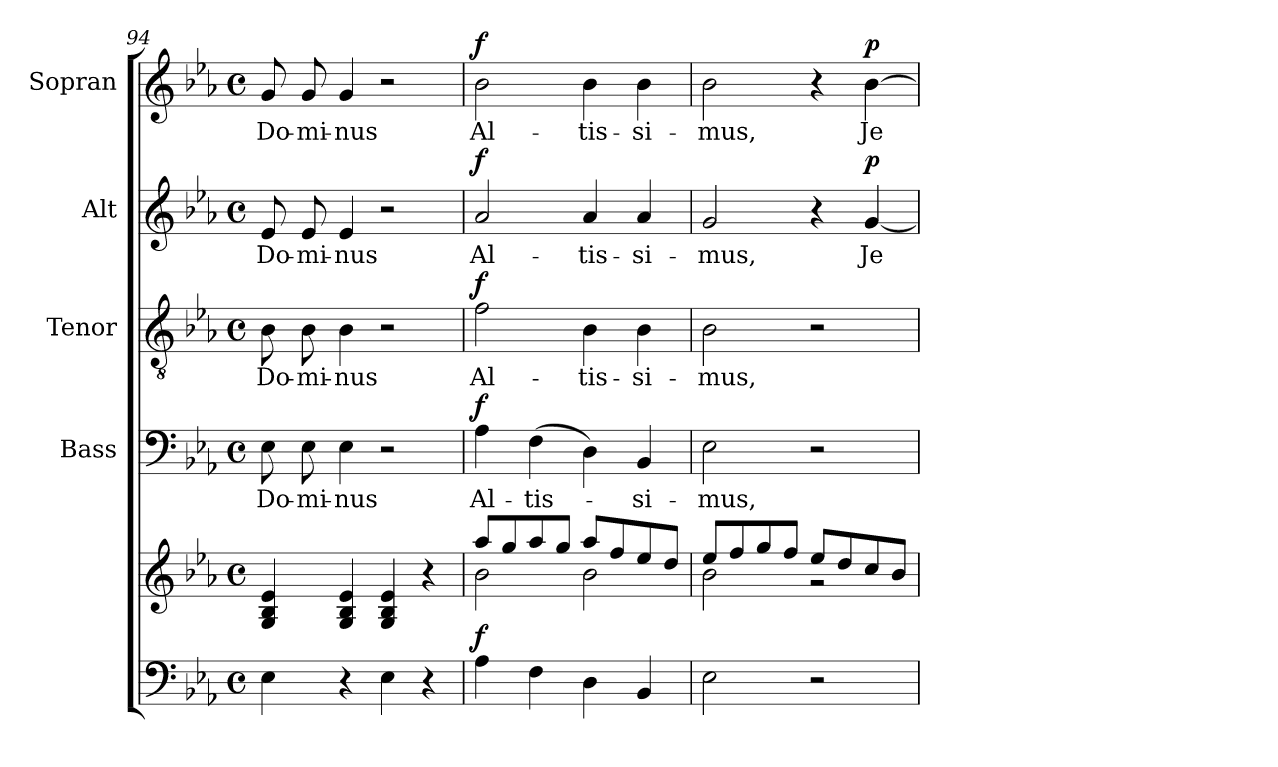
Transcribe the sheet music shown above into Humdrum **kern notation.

**kern	**kern	**dynam	**kern	**text	**dynam	**kern	**text	**dynam	**kern	**text	**dynam	**kern	**text	**dynam
*part5	*part5	*part5	*part4	*part4	*part4	*part3	*part3	*part3	*part2	*part2	*part2	*part1	*part1	*part1
*staff6	*staff5	*staff5/6	*staff4	*staff4	*staff4	*staff3	*staff3	*staff3	*staff2	*staff2	*staff2	*staff1	*staff1	*staff1
*	*	*	*I"Bass	*	*	*I"Tenor	*	*	*I"Alt	*	*	*I"Sopran	*	*
*	*	*	*I'B.	*	*	*I'T.	*	*	*I'A.	*	*	*I'S.	*	*
*clefF4	*clefG2	*	*clefF4	*	*	*clefGv2	*	*	*clefG2	*	*	*clefG2	*	*
*k[b-e-a-]	*k[b-e-a-]	*	*k[b-e-a-]	*	*	*k[b-e-a-]	*	*	*k[b-e-a-]	*	*	*k[b-e-a-]	*	*
*E-:	*E-:	*	*E-:	*	*	*E-:	*	*	*E-:	*	*	*E-:	*	*
*M4/4	*M4/4	*	*M4/4	*	*	*M4/4	*	*	*M4/4	*	*	*M4/4	*	*
*met(c)	*met(c)	*	*met(c)	*	*	*met(c)	*	*	*met(c)	*	*	*met(c)	*	*
=94	=94	=94	=94	=94	=94	=94	=94	=94	=94	=94	=94	=94	=94	=94
!	!	!	!	!LO:LY:b	!	!	!LO:LY:b	!	!	!LO:LY:b	!	!	!LO:LY:b	!
4E-\	4G/ 4B-/ 4e-/	.	8E-\	Do-	.	8B-\	Do-	.	8e-/	Do-	.	8g/	Do-	.
!	!	!	!	!LO:LY:b	!	!	!LO:LY:b	!	!	!LO:LY:b	!	!	!LO:LY:b	!
.	.	.	8E-\	-mi-	.	8B-\	-mi-	.	8e-/	-mi-	.	8g/	-mi-	.
!	!	!	!	!LO:LY:b	!	!	!LO:LY:b	!	!	!LO:LY:b	!	!	!LO:LY:b	!
4r	4G/ 4B-/ 4e-/	.	4E-\	-nus	.	4B-\	-nus	.	4e-/	-nus	.	4g/	-nus	.
4E-\	4G/ 4B-/ 4e-/	.	2r	.	.	2r	.	.	2r	.	.	2r	.	.
4r	4r	.	.	.	.	.	.	.	.	.	.	.	.	.
=95	=95	=95	=95	=95	=95	=95	=95	=95	=95	=95	=95	=95	=95	=95
*	*^	*	*	*	*	*	*	*	*	*	*	*	*	*
!	!	!	!LO:DY:a=2	!	!LO:LY:b	!LO:DY:a	!	!LO:LY:b	!LO:DY:a	!	!LO:LY:b	!LO:DY:a	!	!LO:LY:b	!LO:DY:a
4A-\	8aa-/L	2b-\	f	4A-\	Al-	f	2f\	Al-	f	2a-/	Al-	f	2b-\	Al-	f
.	8gg/	.	.	.	.	.	.	.	.	.	.	.	.	.	.
!	!	!	!	!	!LO:LY:b	!	!	!	!	!	!	!	!	!	!
4F\	8aa-/	.	.	(>4F\	-tis-	.	.	.	.	.	.	.	.	.	.
.	8gg/J	.	.	.	.	.	.	.	.	.	.	.	.	.	.
!	!	!	!	!	!	!	!	!LO:LY:b	!	!	!LO:LY:b	!	!	!LO:LY:b	!
4D\	8aa-/L	2b-\	.	4D\)	.	.	4B-\	-tis-	.	4a-/	-tis-	.	4b-\	-tis-	.
.	8ff/	.	.	.	.	.	.	.	.	.	.	.	.	.	.
!	!	!	!	!	!LO:LY:b	!	!	!LO:LY:b	!	!	!LO:LY:b	!	!	!LO:LY:b	!
4BB-/	8ee-/	.	.	4BB-/	-si-	.	4B-\	-si-	.	4a-/	-si-	.	4b-\	-si-	.
.	8dd/J	.	.	.	.	.	.	.	.	.	.	.	.	.	.
=96	=96	=96	=96	=96	=96	=96	=96	=96	=96	=96	=96	=96	=96	=96	=96
!	!	!	!	!	!LO:LY:b	!	!	!LO:LY:b	!	!	!LO:LY:b	!	!	!LO:LY:b	!
2E-\	8ee-/L	2b-\	.	2E-\	-mus,	.	2B-\	-mus,	.	2g/	-mus,	.	2b-\	-mus,	.
.	8ff/	.	.	.	.	.	.	.	.	.	.	.	.	.	.
.	8gg/	.	.	.	.	.	.	.	.	.	.	.	.	.	.
.	8ff/J	.	.	.	.	.	.	.	.	.	.	.	.	.	.
2r	8ee-/L	2rg	.	2r	.	.	2r	.	.	4r	.	.	4r	.	.
.	8dd/	.	.	.	.	.	.	.	.	.	.	.	.	.	.
!	!	!	!	!	!	!	!	!	!	!	!LO:LY:b	!LO:DY:a	!	!LO:LY:b	!LO:DY:a
.	8cc/	.	.	.	.	.	.	.	.	[4g/	Je-	p	[4b-\	Je-	p
.	8b-/J	.	.	.	.	.	.	.	.	.	.	.	.	.	.
*	*v	*v	*	*	*	*	*	*	*	*	*	*	*	*	*
=	=	=	=	=	=	=	=	=	=	=	=	=	=	=
*-	*-	*-	*-	*-	*-	*-	*-	*-	*-	*-	*-	*-	*-	*-
